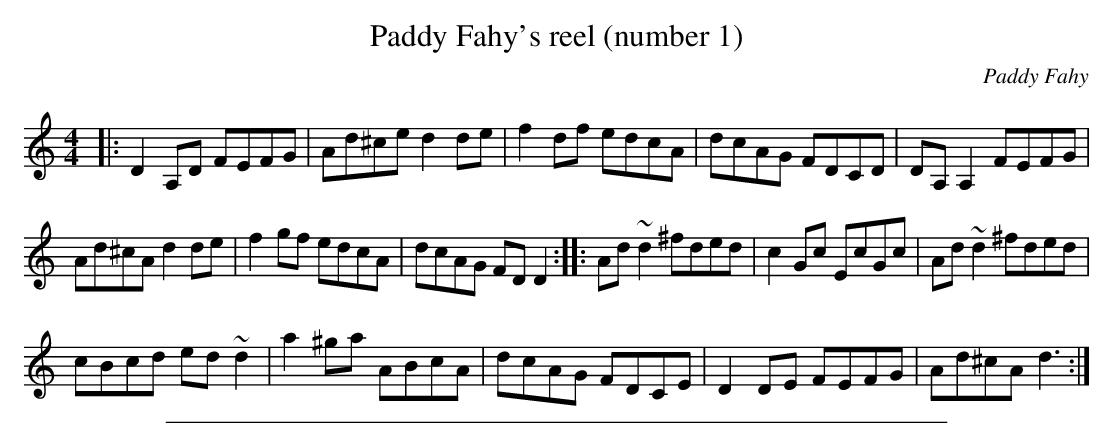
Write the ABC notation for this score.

X:1
T: Paddy Fahy's reel (number 1)
C:Paddy Fahy
M:4/4
L:1/8
K:Ddor
|: D2A,D FEFG | Ad^ce d2de | f2df edcA | dcAG FDCD |  DA,A,2 FEFG |
Ad^cA d2de | f2gf edcA | dcAG FDD2 :: Ad~d2 ^fded | c2Gc EcGc | Ad~d2 ^fded |
cBcd ed~d2 |  a2^ga ABcA | dcAG FDCE | D2DE FEFG | Ad^cA d3 :|
